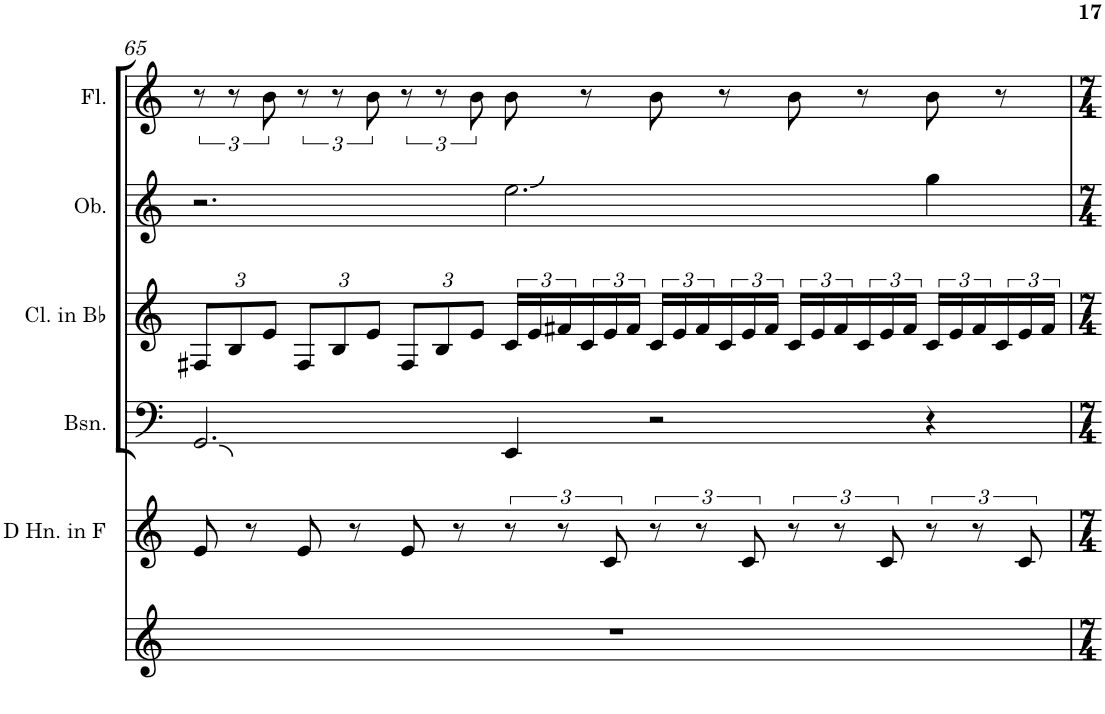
**kern	**kern	**kern	**kern	**kern	**kern
*part6	*part5	*part4	*part3	*part2	*part1
*staff6	*staff5	*staff4	*staff3	*staff2	*staff1
*I"Cues	*I"Horn in F	*I"Bassoon	*I"Clarinet in Bb	*I"Oboe	*I"Flute
*	*	*I'Bsn.	*I'Cl. in Bb	*I'Ob.	*I'Fl.
!!LO:PB:g=z
*clefG2	*clefG2	*clefF4	*clefG2	*clefG2	*clefG2
*	*Trd4c7	*	*Trd1c2	*	*
*k[]	*k[]	*k[]	*k[]	*k[]	*k[]
*M7/4	*M7/4	*M7/4	*M7/4	*M7/4	*M7/4
*	*	*	*Xbrackettup	*	*
=65	=65	=65	=65	=65	=65
1..r	8e/	2.GG/	12F#X/L	2.r	12r
.	.	.	12B/	.	12r
.	8r	.	.	.	.
.	.	.	12e/J	.	12b\
.	8e/	.	12F#/L	.	12r
.	.	.	12B/	.	12r
.	8r	.	.	.	.
.	.	.	12e/J	.	12b\
.	8e/	.	12F#/L	.	12r
.	.	.	12B/	.	12r
.	8r	.	.	.	.
.	.	.	12e/J	.	12b\L
*	*	*	*brackettup	*	*
.	12r	4EE/	24c/LL	2.ee\	8b\J
.	.	.	24e/	.	.
.	12r	.	24f#X/	.	.
.	.	.	24c/	.	8r
.	12c/	.	24e/	.	.
.	.	.	24f#/JJ	.	.
.	12r	2r	24c/LL	.	8b\
.	.	.	24e/	.	.
.	12r	.	24f#/	.	.
.	.	.	24c/	.	8r
.	12c/	.	24e/	.	.
.	.	.	24f#/JJ	.	.
.	12r	.	24c/LL	.	8b\
.	.	.	24e/	.	.
.	12r	.	24f#/	.	.
.	.	.	24c/	.	8r
.	12c/	.	24e/	.	.
.	.	.	24f#/JJ	.	.
.	12r	4r	24c/LL	4gg\	8b\
.	.	.	24e/	.	.
.	12r	.	24f#/	.	.
.	.	.	24c/	.	8r
.	12c/	.	24e/	.	.
.	.	.	24f#/JJ	.	.
=	=	=	=	=	=
*-	*-	*-	*-	*-	*-
